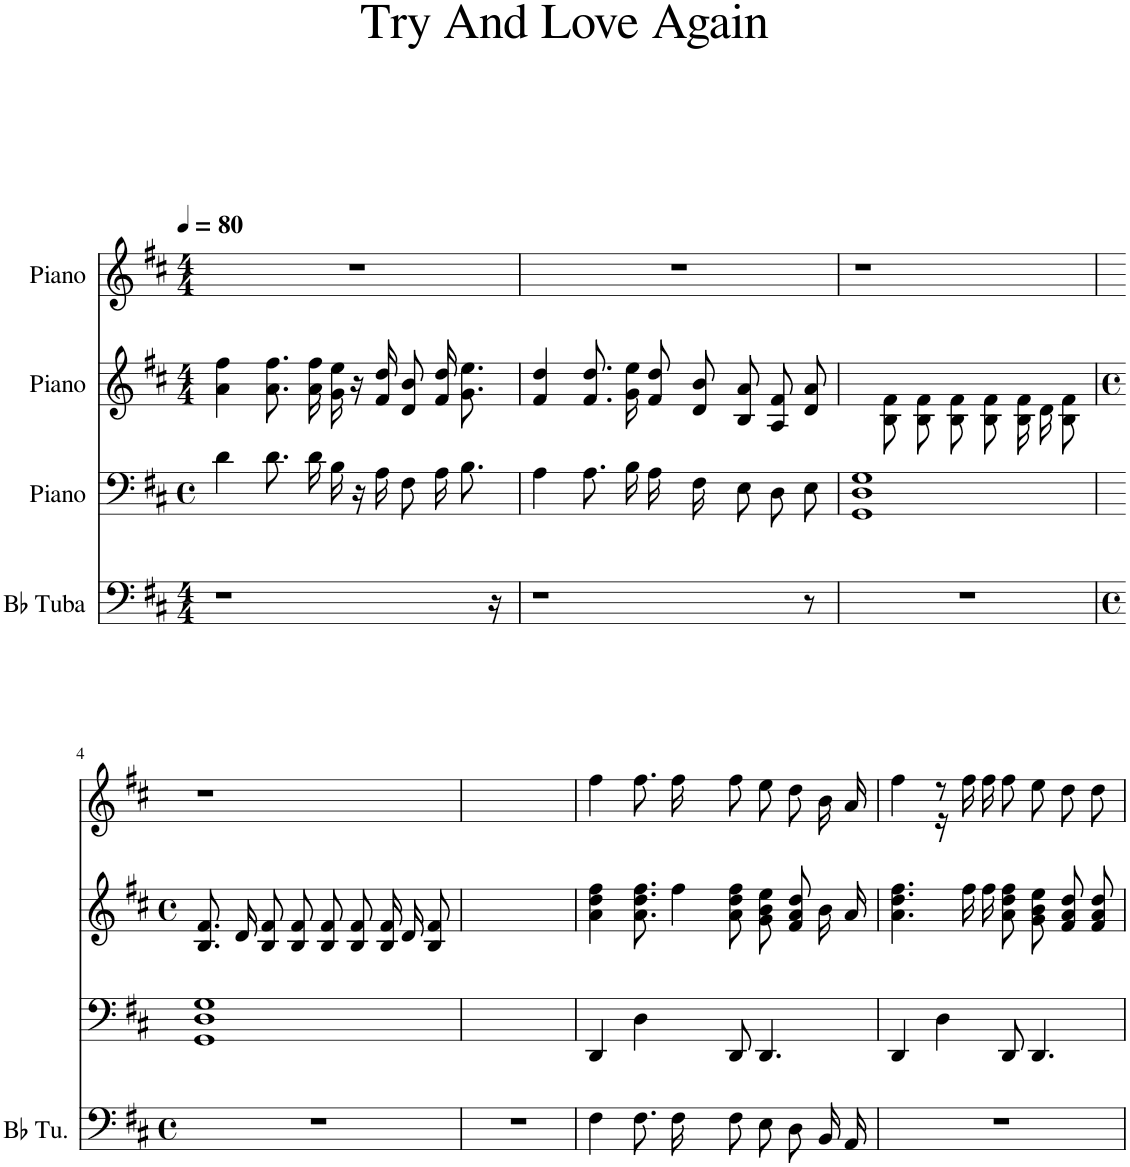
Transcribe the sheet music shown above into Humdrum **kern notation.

**kern	**kern	**kern	**kern
*part4	*part3	*part2	*part1
*staff4	*staff3	*staff2	*staff1
*I"Bb Tuba	*I"Piano	*I"Piano	*I"Piano
*I'Bb Tu.	*I'Pno	*I'Pno	*I'Pno
*clefF4	*clefF4	*clefG2	*clefG2
*k[f#c#]	*k[f#c#]	*k[f#c#]	*k[f#c#]
*M4/4	*M4/4	*M4/4	*M4/4
*MM80	*MM80	*MM80	*MM80
=1	=1	=1	=1
1r	4d\	4a\ 4ff#\	1r
.	8.d\L	8.a\ 8.ff#\L	.
.	16d\Jk	16a\ 16ff#\Jk	.
.	16B\	16g\ 16ee\	.
.	16r	16r	.
.	16A\KL	16f#/ 16dd/KL	.
.	8F#\J	8d/ 8b/J	.
.	16A\KL	16f#\ 16dd\KL	.
.	[8B\J	[8g\ [8ee\J	.
16r	16ryy	16ryy	16ryy
=2	=2	=2	=2
1r	4A\	4f#/ 4dd/	1r
.	16B\]	16g\] 16ee\]	.
.	8.A\	8.f#/ 8.dd/	.
.	16B\	16g\ 16ee\	.
.	16A\	8f#/ 8dd/	.
.	16ryy	.	.
.	16F#\	8d/ 8b/	.
.	16ryy	.	.
.	8E\	8B/ 8a/	.
.	8D\	8A/ 8f#/	.
8r	.	.	8.ryy
.	8E\	8d/ 8a/	.
16ryy	.	.	.
=3	=3	=3	=3
*	*	*^	*
1r	1GG 1D 1G	1ryy	4ryy	1r
.	.	.	8B/ 8f#/L	.
.	.	.	8B/ 8f#/J	.
.	.	.	8B/ 8f#/L	.
.	.	.	8B/ 8f#/J	.
.	.	.	16B/ 16f#/LL	.
.	.	.	16d/J	.
.	.	.	8B/ 8f#/J	.
*	*	*v	*v	*
!!LO:LB:g=z
=4	=4	=4	=4
*M4/4	*	*M4/4	*
*met(c)	*	*met(c)	*
1r	1GG 1D 1G	8.B/ 8.f#/L	1r
.	.	16d/Jk	.
.	.	8B/ 8f#/L	.
.	.	8B/ 8f#/J	.
.	.	8B/ 8f#/L	.
.	.	8B/ 8f#/J	.
.	.	16B/ 16f#/LL	.
.	.	16d/J	.
.	.	8B/ 8f#/J	.
=5	=5	=5	=5
1r	1ryy	1ryy	1ryy
=6	=6	=6	=6
4F#\	4DD/	4a\ 4dd\ 4ff#\	4ff#\
8.F#\	4D\	8.a\ 8.dd\ 8.ff#\	8.ff#\
16F#\	.	4ff#\	16ff#\
8.ryy	8.ryy	.	8.ryy
8F#\	8DD/	8a\ 8dd\ 8ff#\	8ff#\
8E\	[8.DD/J	8g\ 8b\ 8ee\	8ee\
[16D\	.	[16f#/ [16a/ [16dd/	[16dd\
16ryy	8.ryy	16ryy	16ryy
16BB/	.	16b\	16b\
16AA/	.	16a/	16a/
=7	=7	=7	=7
*	*	*	*^
1r	4DD/	4.a\ 4.dd\ 4.ff#\	4ff#\	4ryy
.	8.DD/]	.	16dd\]	16r
.	.	.	8r	8ryy
.	.	16f#/] 16a/] 16dd/]	.	.
.	4D\	16ff#\	16ff#\	2.ryy
.	.	16ff#\	16ff#\	.
.	.	8a\ 8dd\ 8ff#\	8ff#\	.
.	8DD/	8g\ 8b\ 8ee\	8ee\	.
.	4.DD/	8f#/ 8a/ 8dd/	8dd\	.
.	.	8f#/ 8a/ 8dd/	8dd\	.
16D\]	.	.	.	.
8ryy	.	8ryy	8ryy	.
*	*	*	*v	*v
=	=	=	=
*-	*-	*-	*-
